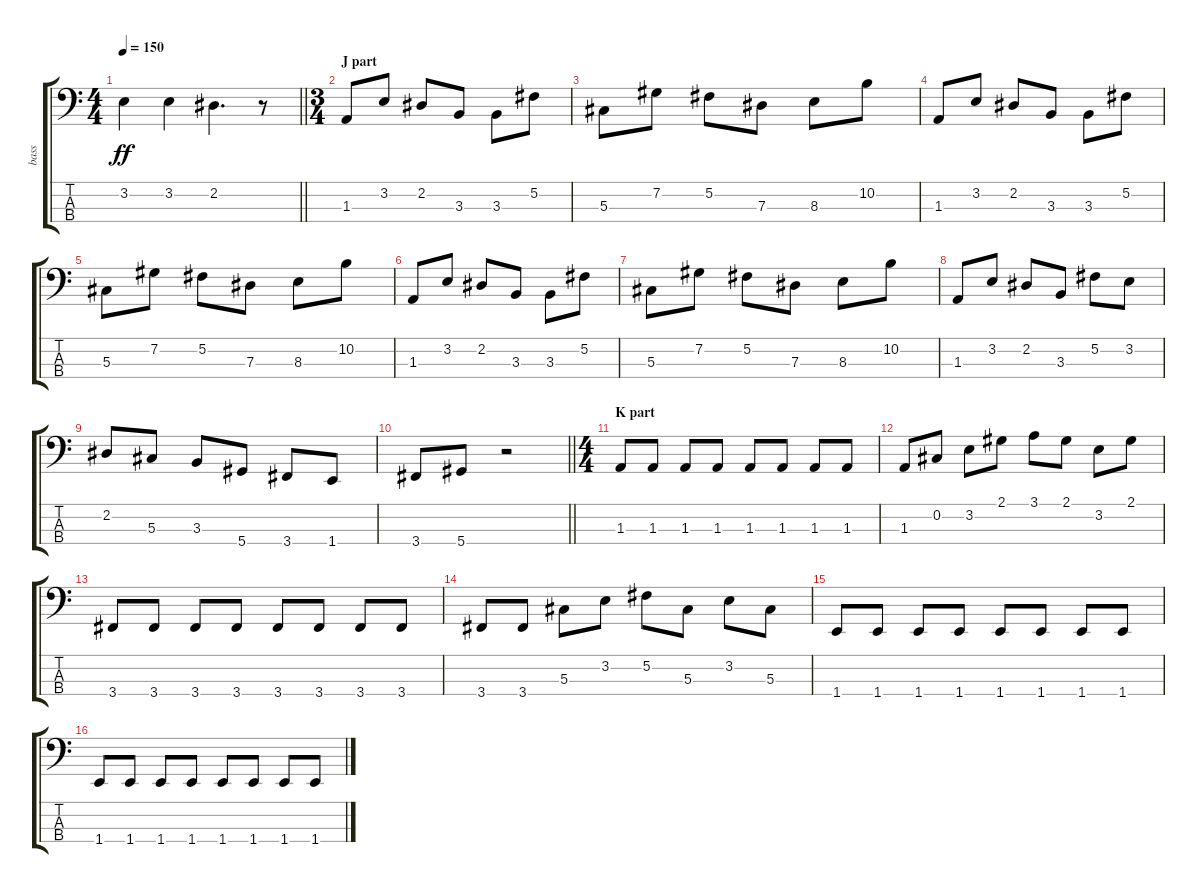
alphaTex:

\track ("bass" "bass") {instrument electricbasspick}
\staff {score tabs}
\tuning (Gb2 Db2 Ab1 Eb1) {hide}
\ts (4 4)
\tempo 150
\clef f4
\barLineRight lightlight
\ks c
3.2.4{dy ff} 3.2.4 2.2.4{d} r.8 |
\ts (3 4)
\section ("" "J part")
1.3.8 3.2.8 2.2.8 3.3.8 3.3.8 5.2.8 |
5.3.8 7.2.8 5.2.8 7.3.8 8.3.8 10.2.8 |
1.3.8 3.2.8 2.2.8 3.3.8 3.3.8 5.2.8 |
5.3.8 7.2.8 5.2.8 7.3.8 8.3.8 10.2.8 |
1.3.8 3.2.8 2.2.8 3.3.8 3.3.8 5.2.8 |
5.3.8 7.2.8 5.2.8 7.3.8 8.3.8 10.2.8 |
1.3.8 3.2.8 2.2.8 3.3.8 5.2.8 3.2.8 |
2.2.8 5.3.8 3.3.8 5.4.8 3.4.8 1.4.8 |
\barLineRight lightlight
3.4.8 5.4.8 r.2 |
\ts (4 4)
\section ("" "K part")
1.3.8 1.3.8 1.3.8 1.3.8 1.3.8 1.3.8 1.3.8 1.3.8 |
1.3.8 0.2.8 3.2.8 2.1.8 3.1.8 2.1.8 3.2.8 2.1.8 |
3.4.8 3.4.8 3.4.8 3.4.8 3.4.8 3.4.8 3.4.8 3.4.8 |
3.4.8 3.4.8 5.3.8 3.2.8 5.2.8 5.3.8 3.2.8 5.3.8 |
1.4.8 1.4.8 1.4.8 1.4.8 1.4.8 1.4.8 1.4.8 1.4.8 |
1.4.8 1.4.8 1.4.8 1.4.8 1.4.8 1.4.8 1.4.8 1.4.8
